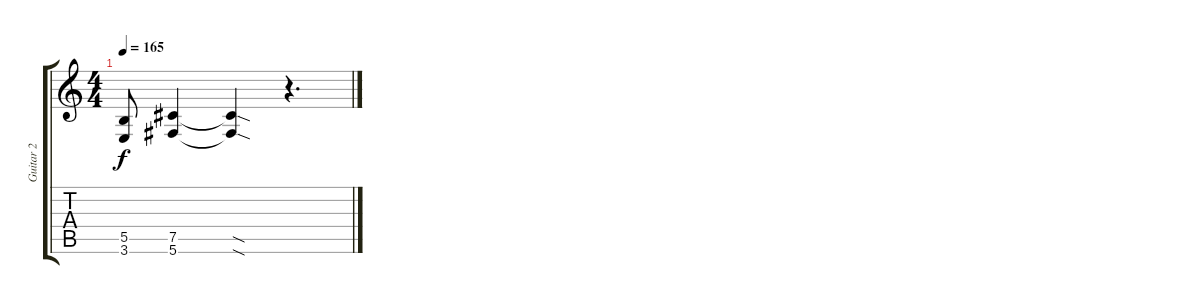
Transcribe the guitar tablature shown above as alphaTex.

\track ("Guitar 2" "Guitar 2") {instrument overdrivenguitar}
\staff {score tabs}
\tuning (Db4 Ab3 E3 B2 Gb2 Db2) {hide}
\ts (4 4)
\tempo 165
\clef g2
\ks c
(5.5 3.6).8{dy f} (7.5 5.6).4 (7.5{sod t} 5.6{sod t}).4 r.4{d}
